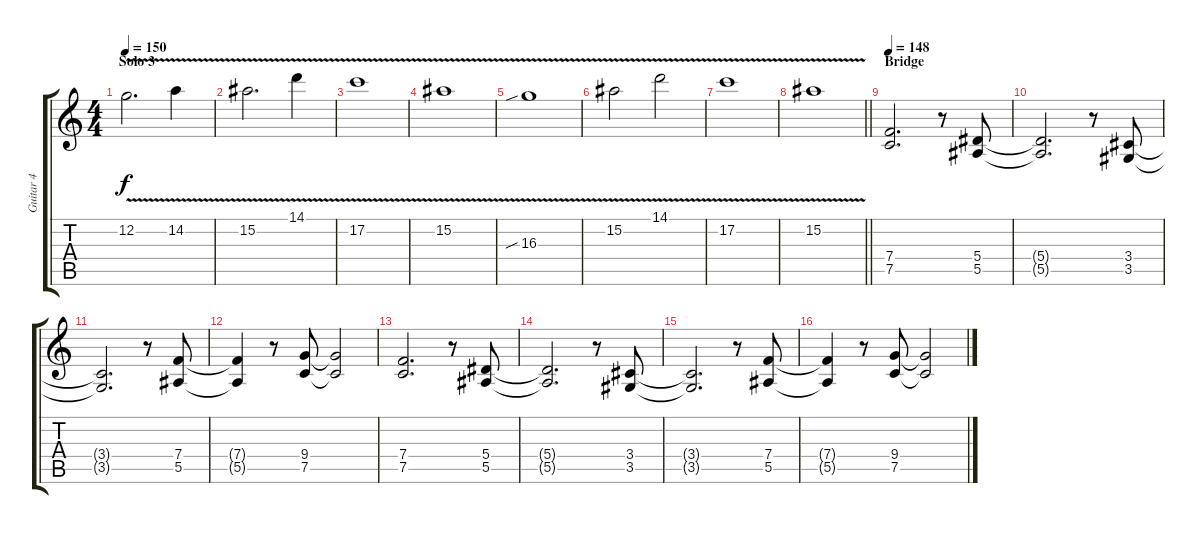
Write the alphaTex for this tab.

\track ("Guitar 4" "Guitar 4") {instrument distortionguitar}
\staff {score tabs}
\tuning (C4 G3 Eb3 Bb2 F2 C2) {hide}
\ts (4 4)
\section ("" "Solo 3")
\tempo 150
\clef g2
\ks c
12.2{v}.2{d dy f} 14.2{v}.4 |
15.2{v}.2{d} 14.1{v}.4 |
17.2{v}.1 |
15.2{v}.1 |
16.3{v sib}.1 |
15.2{v}.2 14.1{v}.2 |
17.2{v}.1 |
\barLineRight lightlight
15.2{v}.1 |
\section ("" "Bridge")
\tempo 148
(7.4 7.5).2{d} r.8 (5.4 5.5).8 |
(5.4{t} 5.5{t}).2{d} r.8 (3.4 3.5).8 |
(3.4{t} 3.5{t}).2{d} r.8 (7.4 5.5).8 |
(7.4{t} 5.5{t}).4 r.8 (9.4 7.5).8 (9.4{t} 7.5{t}).2 |
(7.4 7.5).2{d} r.8 (5.4 5.5).8 |
(5.4{t} 5.5{t}).2{d} r.8 (3.4 3.5).8 |
(3.4{t} 3.5{t}).2{d} r.8 (7.4 5.5).8 |
(7.4{t} 5.5{t}).4 r.8 (9.4 7.5).8 (9.4{t} 7.5{t}).2
